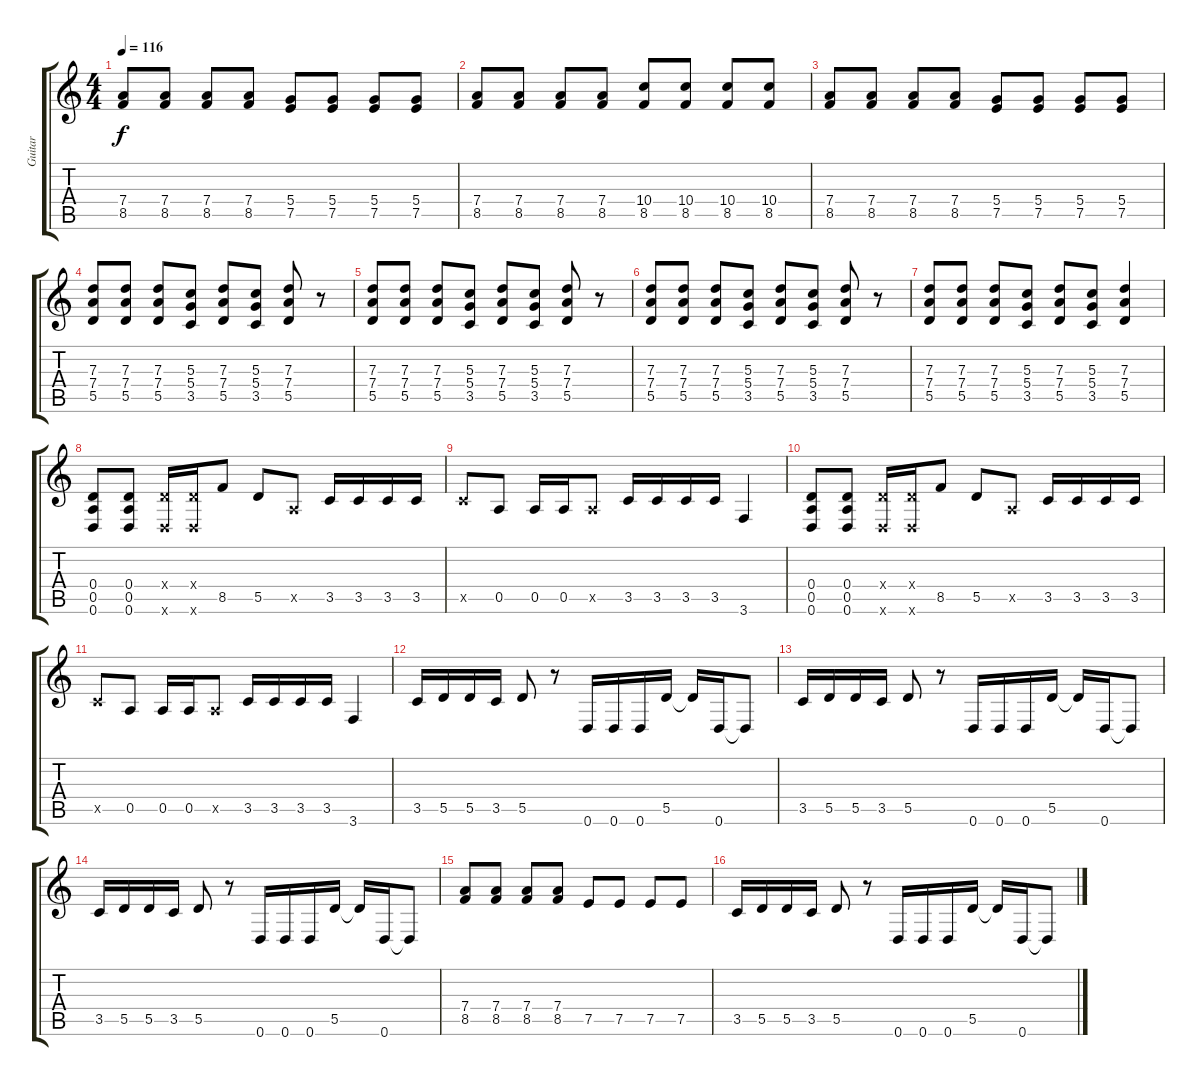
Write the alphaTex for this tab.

\track ("Guitar" "Guitar") {instrument electricguitarclean}
\staff {score tabs}
\tuning (E4 B3 G3 D3 A2 D2) {hide}
\ts (4 4)
\tempo 116
\clef g2
\ks c
(7.4 8.5).8{dy f} (7.4 8.5).8 (7.4 8.5).8 (7.4 8.5).8 (5.4 7.5).8 (5.4 7.5).8 (5.4 7.5).8 (5.4 7.5).8 |
(7.4 8.5).8 (7.4 8.5).8 (7.4 8.5).8 (7.4 8.5).8 (10.4 8.5).8 (10.4 8.5).8 (10.4 8.5).8 (10.4 8.5).8 |
(7.4 8.5).8 (7.4 8.5).8 (7.4 8.5).8 (7.4 8.5).8 (5.4 7.5).8 (5.4 7.5).8 (5.4 7.5).8 (5.4 7.5).8 |
(7.3 7.4 5.5).8 (7.3 7.4 5.5).8 (7.3 7.4 5.5).8 (5.3 5.4 3.5).8 (7.3 7.4 5.5).8 (5.3 5.4 3.5).8 (7.3 7.4 5.5).8 r.8 |
(7.3 7.4 5.5).8 (7.3 7.4 5.5).8 (7.3 7.4 5.5).8 (5.3 5.4 3.5).8 (7.3 7.4 5.5).8 (5.3 5.4 3.5).8 (7.3 7.4 5.5).8 r.8 |
(7.3 7.4 5.5).8 (7.3 7.4 5.5).8 (7.3 7.4 5.5).8 (5.3 5.4 3.5).8 (7.3 7.4 5.5).8 (5.3 5.4 3.5).8 (7.3 7.4 5.5).8 r.8 |
(7.3 7.4 5.5).8 (7.3 7.4 5.5).8 (7.3 7.4 5.5).8 (5.3 5.4 3.5).8 (7.3 7.4 5.5).8 (5.3 5.4 3.5).8 (7.3 7.4 5.5).4 |
(0.4 0.5 0.6).8{instrument distortionguitar} (0.4 0.5 0.6).8 (0.4{x} 0.6{x}).16 (0.4{x} 0.6{x}).16 8.5.8 5.5.8 0.5{x}.8 3.5.16 3.5.16 3.5.16 3.5.16 |
3.5{x}.8 0.5.8 0.5.16 0.5.16 0.5{x}.8 3.5.16 3.5.16 3.5.16 3.5.16 3.6.4 |
(0.4 0.5 0.6).8{instrument distortionguitar} (0.4 0.5 0.6).8 (0.4{x} 0.6{x}).16 (0.4{x} 0.6{x}).16 8.5.8 5.5.8 0.5{x}.8 3.5.16 3.5.16 3.5.16 3.5.16 |
3.5{x}.8 0.5.8 0.5.16 0.5.16 0.5{x}.8 3.5.16 3.5.16 3.5.16 3.5.16 3.6.4 |
3.5.16 5.5.16 5.5.16 3.5.16 5.5.8 r.8 0.6.16 0.6.16 0.6.16 5.5.16 5.5{t}.16 0.6.16 0.6{t}.8 |
3.5.16 5.5.16 5.5.16 3.5.16 5.5.8 r.8 0.6.16 0.6.16 0.6.16 5.5.16 5.5{t}.16 0.6.16 0.6{t}.8 |
3.5.16 5.5.16 5.5.16 3.5.16 5.5.8 r.8 0.6.16 0.6.16 0.6.16 5.5.16 5.5{t}.16 0.6.16 0.6{t}.8 |
(7.4 8.5).8 (7.4 8.5).8 (7.4 8.5).8 (7.4 8.5).8 7.5.8 7.5.8 7.5.8 7.5.8 |
3.5.16 5.5.16 5.5.16 3.5.16 5.5.8 r.8 0.6.16 0.6.16 0.6.16 5.5.16 5.5{t}.16 0.6.16 0.6{t}.8
